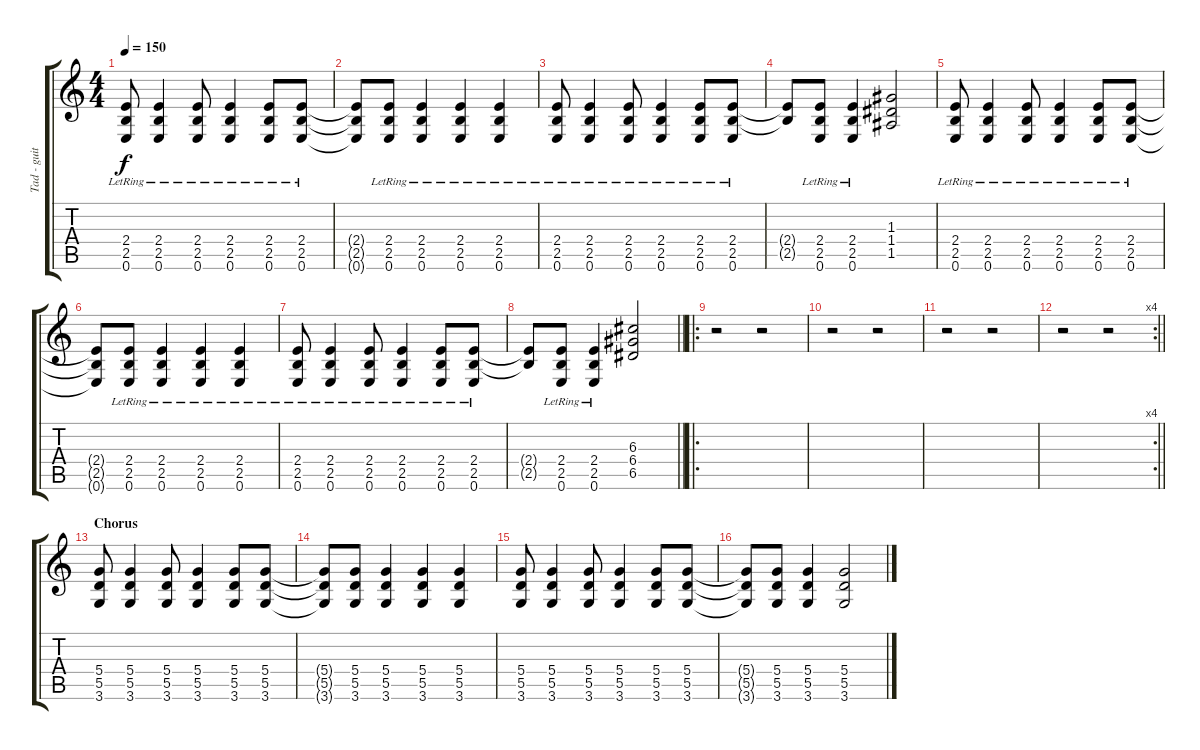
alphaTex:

\track ("Tad - guitar" "Tad - guit") {instrument distortionguitar}
\staff {score tabs}
\tuning (E4 B3 G3 D3 A2 E2) {hide}
\ts (4 4)
\tempo 150
\clef g2
\ks c
(2.4{lr} 2.5{lr} 0.6{lr}).8{dy f} (2.4{lr} 2.5{lr} 0.6{lr}).4 (2.4{lr} 2.5{lr} 0.6{lr}).8 (2.4{lr} 2.5{lr} 0.6{lr}).4 (2.4{lr} 2.5{lr} 0.6{lr}).8 (2.4{lr} 2.5{lr} 0.6{lr}).8 |
(2.4{t} 2.5{t} 0.6{t}).8 (2.4{lr} 2.5{lr} 0.6{lr}).8 (2.4{lr} 2.5{lr} 0.6{lr}).4 (2.4{lr} 2.5{lr} 0.6{lr}).4 (2.4{lr} 2.5{lr} 0.6{lr}).4 |
(2.4{lr} 2.5{lr} 0.6{lr}).8 (2.4{lr} 2.5{lr} 0.6{lr}).4 (2.4{lr} 2.5{lr} 0.6{lr}).8 (2.4{lr} 2.5{lr} 0.6{lr}).4 (2.4{lr} 2.5{lr} 0.6{lr}).8 (2.4{lr} 2.5{lr} 0.6{lr}).8 |
(2.4{t} 2.5{t}).8 (2.4{lr} 2.5{lr} 0.6{lr}).8 (2.4{lr} 2.5{lr} 0.6{lr}).4 (1.3 1.4 1.5).2 |
(2.4{lr} 2.5{lr} 0.6{lr}).8 (2.4{lr} 2.5{lr} 0.6{lr}).4 (2.4{lr} 2.5{lr} 0.6{lr}).8 (2.4{lr} 2.5{lr} 0.6{lr}).4 (2.4{lr} 2.5{lr} 0.6{lr}).8 (2.4{lr} 2.5{lr} 0.6{lr}).8 |
(2.4{t} 2.5{t} 0.6{t}).8 (2.4{lr} 2.5{lr} 0.6{lr}).8 (2.4{lr} 2.5{lr} 0.6{lr}).4 (2.4{lr} 2.5{lr} 0.6{lr}).4 (2.4{lr} 2.5{lr} 0.6{lr}).4 |
(2.4{lr} 2.5{lr} 0.6{lr}).8 (2.4{lr} 2.5{lr} 0.6{lr}).4 (2.4{lr} 2.5{lr} 0.6{lr}).8 (2.4{lr} 2.5{lr} 0.6{lr}).4 (2.4{lr} 2.5{lr} 0.6{lr}).8 (2.4{lr} 2.5{lr} 0.6{lr}).8 |
\barLineRight lightlight
(2.4{t} 2.5{t}).8 (2.4{lr} 2.5{lr} 0.6{lr}).8 (2.4{lr} 2.5{lr} 0.6{lr}).4 (6.3 6.4 6.5).2 |
\ro
r.2 r.2 |
r.2 r.2 |
r.2 r.2 |
\rc 4
\barLineRight lightlight
r.2 r.2 |
\section ("" "Chorus")
(5.4 5.5 3.6).8 (5.4 5.5 3.6).4 (5.4 5.5 3.6).8 (5.4 5.5 3.6).4 (5.4 5.5 3.6).8 (5.4 5.5 3.6).8 |
(5.4{t} 5.5{t} 3.6{t}).8 (5.4 5.5 3.6).8 (5.4 5.5 3.6).4 (5.4 5.5 3.6).4 (5.4 5.5 3.6).4 |
(5.4 5.5 3.6).8 (5.4 5.5 3.6).4 (5.4 5.5 3.6).8 (5.4 5.5 3.6).4 (5.4 5.5 3.6).8 (5.4 5.5 3.6).8 |
(5.4{t} 5.5{t} 3.6{t}).8 (5.4 5.5 3.6).8 (5.4 5.5 3.6).4 (5.4 5.5 3.6).2
